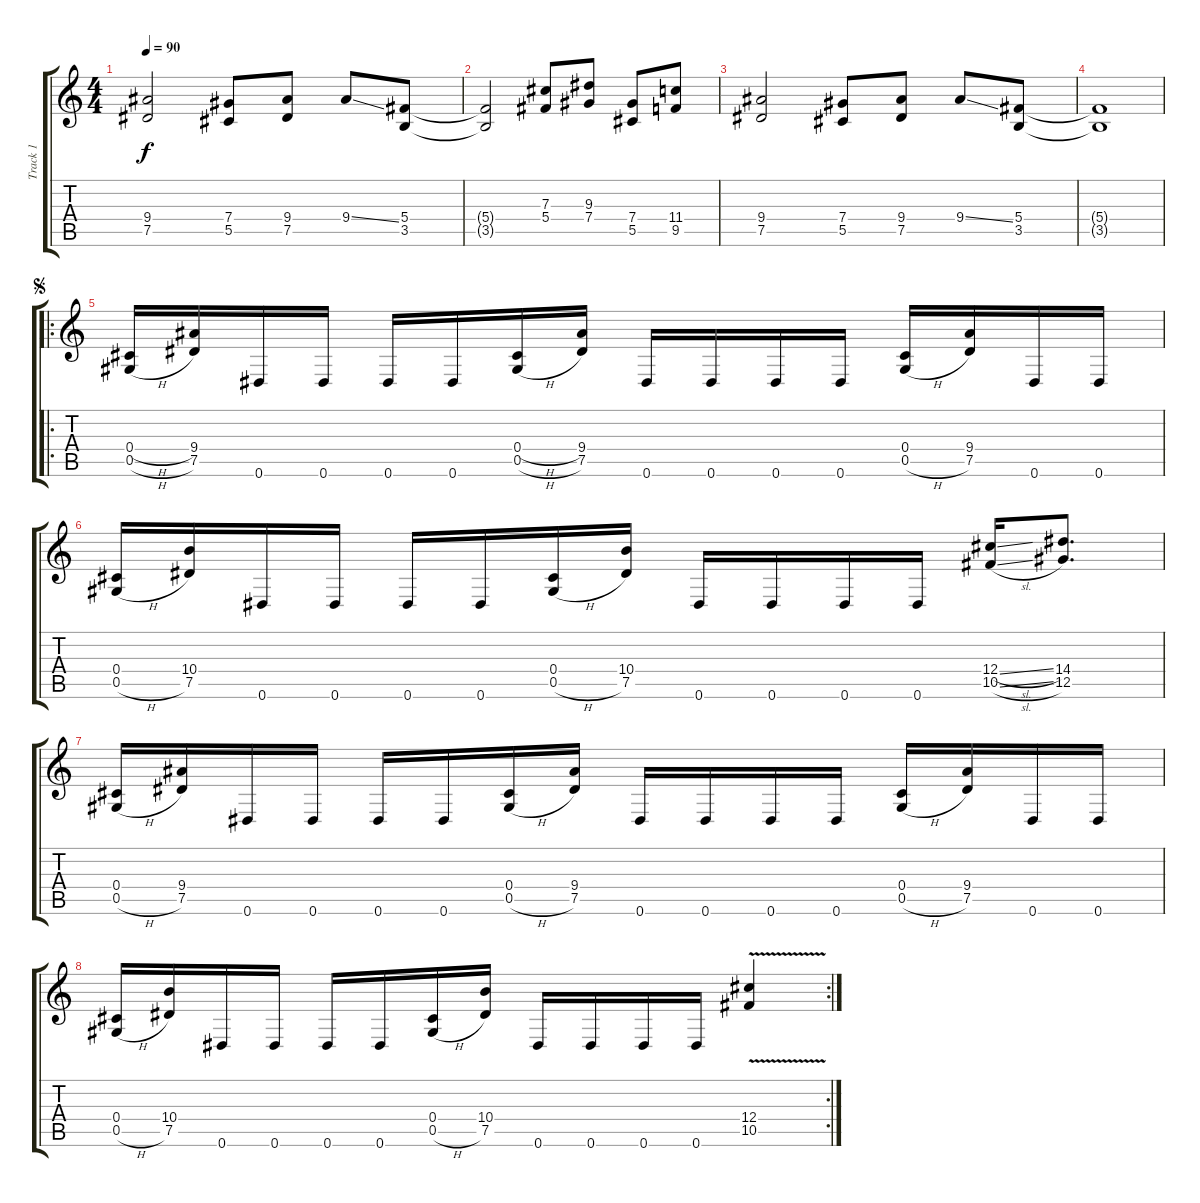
\track ("Track 1" "Track 1") {instrument distortionguitar}
\staff {score tabs}
\tuning (Eb4 Bb3 Gb3 Db3 Ab2 Eb2) {hide}
\ts (4 4)
\tempo 90
\clef g2
\ks c
(9.4 7.5).2{dy f} (7.4 5.5).8 (9.4 7.5).8 9.4{ss}.8 (5.4 3.5).8 |
(5.4{t} 3.5{t}).2 (7.3 5.4).8 (9.3 7.4).8 (7.4 5.5).8 (11.4 9.5).8 |
(9.4 7.5).2 (7.4 5.5).8 (9.4 7.5).8 9.4{ss}.8 (5.4 3.5).8 |
(5.4{t} 3.5{t}).1 |
\ro
\jump segno
(0.4{h} 0.5{h}).16 (9.4 7.5).16 0.6.16 0.6.16 0.6.16 0.6.16 (0.4{h} 0.5{h}).16 (9.4 7.5).16 0.6.16 0.6.16 0.6.16 0.6.16 (0.4 0.5{h}).16 (9.4 7.5).16 0.6.16 0.6.16 |
(0.4 0.5{h}).16 (10.4 7.5).16 0.6.16 0.6.16 0.6.16 0.6.16 (0.4 0.5{h}).16 (10.4 7.5).16 0.6.16 0.6.16 0.6.16 0.6.16 (12.4{sl} 10.5{sl}).16 (14.4 12.5).8{d} |
(0.4 0.5{h}).16 (9.4 7.5).16 0.6.16 0.6.16 0.6.16 0.6.16 (0.4 0.5{h}).16 (9.4 7.5).16 0.6.16 0.6.16 0.6.16 0.6.16 (0.4 0.5{h}).16 (9.4 7.5).16 0.6.16 0.6.16 |
\rc 2
(0.4 0.5{h}).16 (10.4 7.5).16 0.6.16 0.6.16 0.6.16 0.6.16 (0.4 0.5{h}).16 (10.4 7.5).16 0.6.16 0.6.16 0.6.16 0.6.16 (12.4{v} 10.5{v}).4
